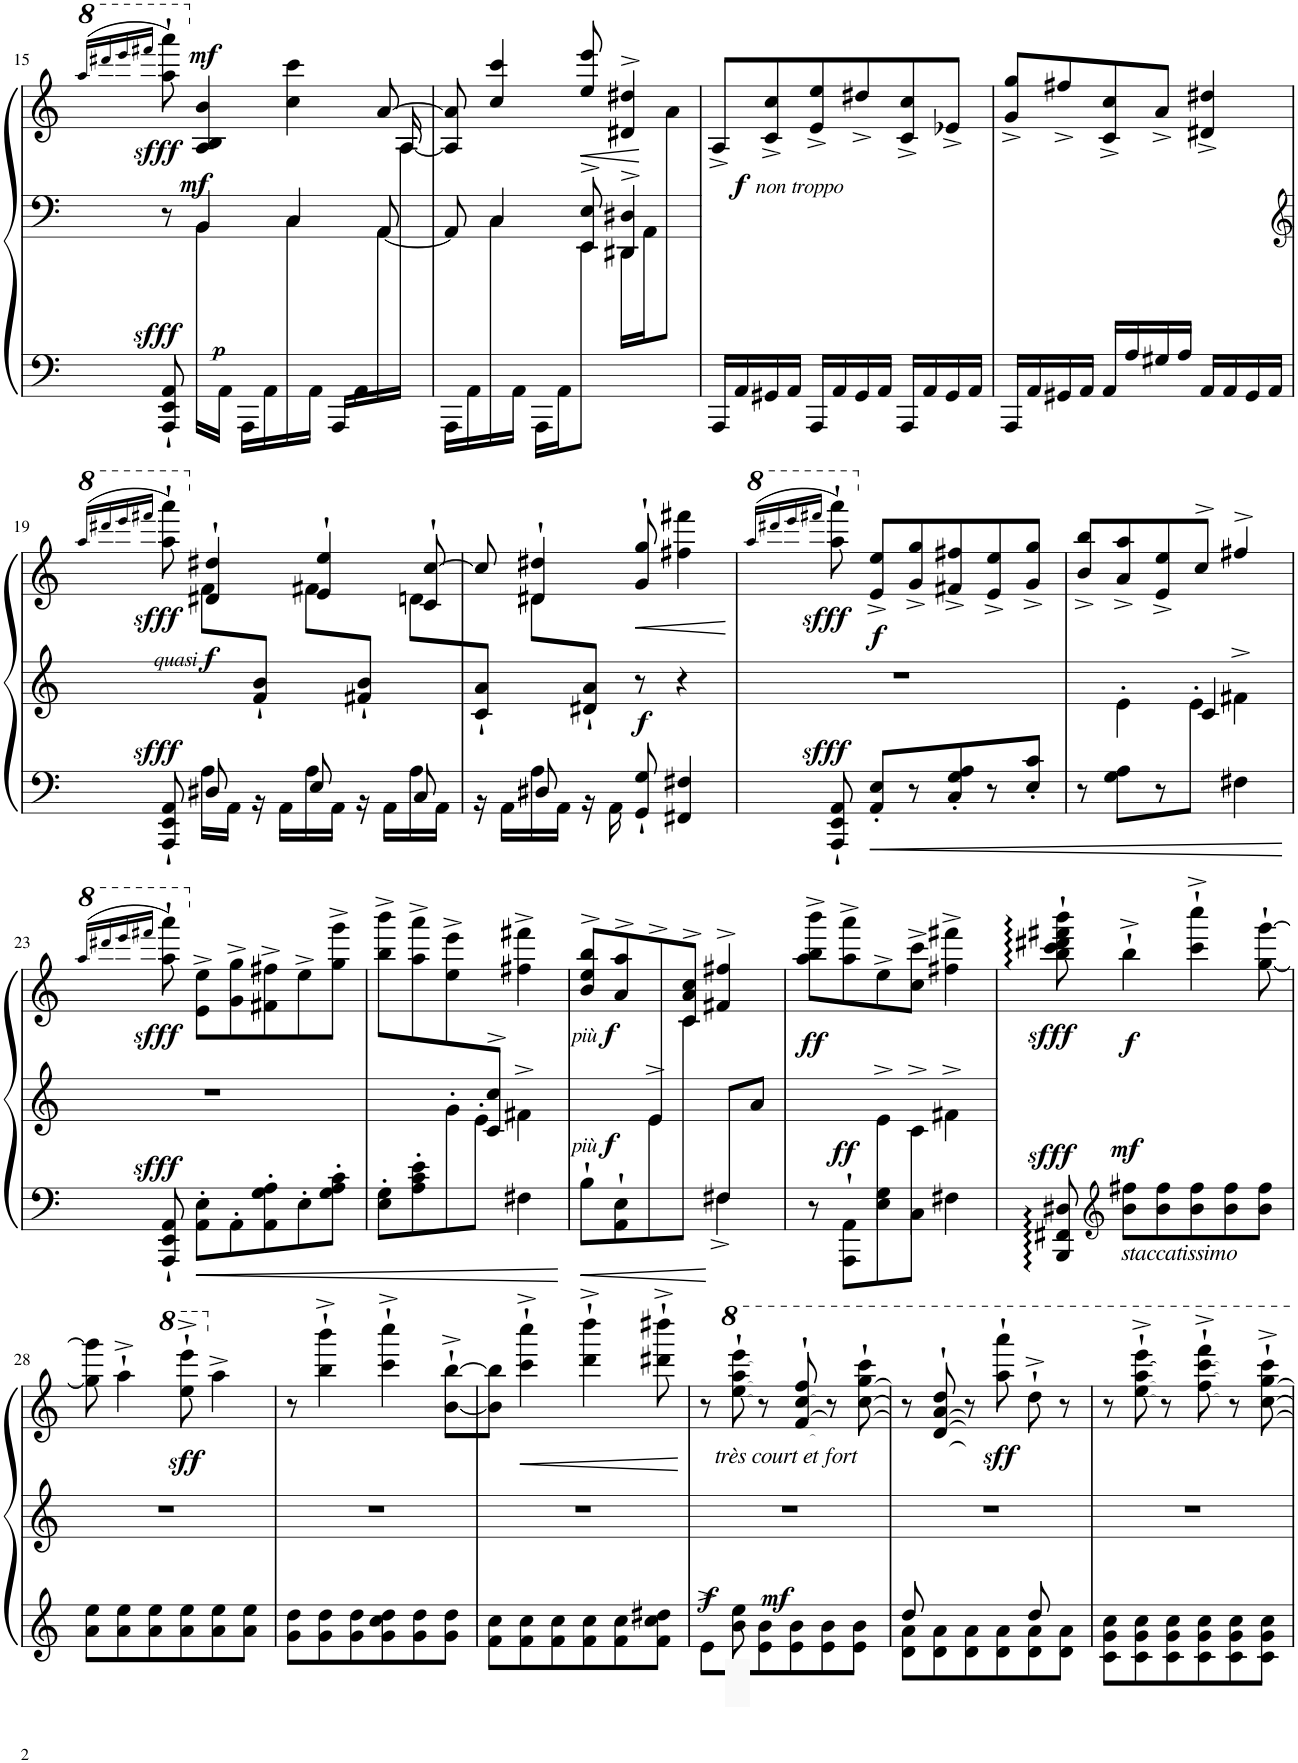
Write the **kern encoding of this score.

**kern	**kern	**kern	**dynam
*part1	*part1	*part1	*part1
*staff3	*staff2	*staff1	*staff1/2/3
*I"Piano	*	*	*
*I'Pno.	*	*	*
!!LO:PB:g=z
*clefF4	*clefF4	*clefG2	*
*k[]	*k[]	*k[]	*
*M3/4	*M3/4	*M3/4	*
=15	=15	=15	=15
.	.	(>16qaaa/LL	.
.	.	16qdddd#X/	.
.	.	16qeeee/	.
.	.	16qffff#X/JJ	.
*^	*^	*^	*
*	*	*	*^	*	*^	*
!	!	!	!	!	!	!	!	!LO:DY:a=3
!	!	!	!	!	!	!	!	!LO:DY:n=1:b
2ryy	8AAA/`< 8EE/`< 8AA/`<	8r	4ryy	8ryy	8aaa\`> 8aaaa\`>)	2ryy	8.ryy	other-dynamics other-dynamics
!	!	!	!	!	!	!	!	!LO:DY:n=2:a=2
!	!	!	!	!	!	!	!	!LO:DY:n=3:a
.	16ryy	4BB/	.	16BB\LL	4A/ 4B/ 4b/	.	.	mf mf
*	*	*	*	*	*	*v	*v	*
.	16AA\JJ	.	.	8.ryy	.	.	.
.	16AAA\LL	.	4ryy	.	.	.	.
.	16AA\	.	.	.	.	.	.
.	16ryy	4C/	.	16C\	4cc\ 4ccc\	.	.
.	16AA\JJ	.	.	4ryy	.	.	.
16AAA\LL	4ryy	.	8ryy	.	.	8.ryy	.
16AA\	.	.	.	.	.	.	.
8ryy	.	[<8AA/	16AA\	.	[8a/	.	.
*	*	*	*	*	*	*^	*
.	.	.	16ryy	16ryy	.	[<16A/	16A\JJ	.
*v	*v	*	*	*	*	*v	*v	*
=16	=16	=16	=16	=16	=16	=16
16AAA\LL	8AA/]	2ryy	8ryy	8A/] 8a/]	8ryy	.
16AA\	.	.	.	.	.	.
*	*	*	*	*v	*v	*
16ryy	4C/	.	16C\	4cc/ 4ccc/	.
16AA\JJ	.	.	8.ryy	.	.
16AAA\LL	.	.	.	.	.
16AA\J	.	.	.	.	.
!	!	!	!	!	!LO:HP:b
8ryy	8EE/^> 8E/^>	.	8EE\J	8ee/ 8eee/	<
4ryy	4DD#X/^> 4D#X/^>	16DD#\LL	4ryy	4d#X/^> 4dd#X/^>	.
.	.	16AA\J	.	.	.
*	*	*	*	*^	*
.	.	8ryy	.	.	8a\J	.
*	*v	*v	*v	*	*	*
*	*	*v	*v	*
.	.	.	[
=17	=17	=17	=17
16AAA/LL	2.r	8A^/L	.
16AA/	.	.	.
!	!	!	!LO:DY:b
!	!	!	!LO:DY:n=1:b
16GG#X/	.	8c/^ 8cc/^	f other-dynamics
16AA/JJ	.	.	.
16AAA/LL	.	8e/^ 8ee/^	.
16AA/	.	.	.
16GG#/	.	8dd#X^/	.
16AA/JJ	.	.	.
16AAA/LL	.	8c/^ 8cc/^	.
16AA/	.	.	.
16GG#/	.	8e-X^/J	.
16AA/JJ	.	.	.
=18	=18	=18	=18
16AAA/LL	2.r	8g/^ 8gg/^L	.
16AA/	.	.	.
16GG#X/	.	8ff#X^/	.
16AA/JJ	.	.	.
16AA/LL	.	8c/^ 8cc/^	.
16A/	.	.	.
16G#X/	.	8a^/J	.
16A/JJ	.	.	.
16AA/LL	.	4d#X/^ 4dd#X/^	.
16AA/	.	.	.
16GG#/	.	.	.
16AA/JJ	.	.	.
!!LO:LB:g=z
=19	=19	=19	=19
*	*clefG2	*	*
.	.	(>16qaaa/LL	.
.	.	16qdddd#X/	.
.	.	16qeeee/	.
.	.	16qffff#X/JJ	.
*^	*^	*^	*
*	*	*	*	*	*^	*
!	!	!	!	!	!	!	!LO:DY:a=3
!	!	!	!	!	!	!	!LO:DY:n=1:b
8ryy	8AAA/`< 8EE/`< 8AA/`<	8ryy	8ryy	8aaa\`> 8aaaa\`>)	8ryy	8ryy	other-dynamics other-dynamics
!	!	!	!	!	!	!	!LO:DY:n=2:b=2
!	!	!	!	!	!	!	!LO:DY:n=3:b=2
16A\LL	8D#X/	8ryy	8ryy	4d#X/`> 4dd#X/`>	2ryy	8f\L	other-dynamics f
16AA\JJ	.	.	.	.	.	.	.
16r	8ryy	8f/`< 8b/`<J	2ryy	.	.	8ryy	.
16AA\LL	.	.	.	.	.	.	.
16A\	8E/	8ryy	.	4e/`> 4ee/`>	.	8f#X\L	.
16AA\JJ	.	.	.	.	.	.	.
16r	8ryy	8f#X/`< 8b/`<J	.	.	.	8ryy	.
16AA\LL	.	.	.	.	.	.	.
16A\	8C/	8ryy	.	8c/`> [8cc/`>	8ryy	8dn\L	.
16AA\JJ	.	.	.	.	.	.	.
*	*	*v	*v	*	*	*	*
*	*	*	*	*v	*v	*
=20	=20	=20	=20	=20	=20
16r	8ryy	8c/`< 8a/`<J	8cc/]	8ryy	.
16AA\LL	.	.	.	.	.
16A\	8D#X/	8ryy	4d#X/`> 4dd#X/`>	8d#\L	.
16AA\JJ	.	.	.	.	.
16r	2ryy	8d#X/`< 8a/`<J	.	2ryy	.
16AA\	.	.	.	.	.
!	!	!	!	!	!LO:HP:b
!	!	!	!	!	!LO:DY:n=1:a=3
8GG/`< 8G/`<	.	8r	8g/`> 8gg/`>	.	< f
4FF#X/ 4F#X/	.	4r	4ff#X\ 4fff#X\	.	.
*v	*v	*	*v	*v	*
.	.	.	[
=21	=21	=21	=21
.	.	(>16qaaa/LL	.
.	.	16qdddd#X/	.
.	.	16qeeee/	.
.	.	16qffff#X/JJ	.
*^	*	*^	*
!	!	!	!	!	!LO:DY:a=3
!	!	!	!	!	!LO:DY:n=1:b
8ryy	8AAA/`< 8EE/`< 8AA/`<	2.r	8aaa\`> 8aaaa\`>)	8ryy	other-dynamics other-dynamics
!	!	!	!	!	!LO:DY:n=2:b
2ryy	8AA/' 8E/'L	.	8e/^ 8ee/^L	2ryy	f
.	8r	.	8g/^ 8gg/^	.	.
.	8C/' 8G/' 8A/'	.	8f#X/^ 8ff#X/^	.	.
.	8r	.	8e/^ 8ee/^	.	.
8ryy	8E/' 8c/'J	.	8g/^ 8gg/^J	8ryy	.
*v	*v	*	*v	*v	*
=22	=22	=22	=22
*	*^	*	*
*	*	*^	*	*
8r	4.ryy	8ryy	4.ryy	8b/^ 8bb/^L	.
8G\ 8A\L	.	8e'>\	.	8a/^ 8aa/^	.
8r	.	4ryy	.	8e/^ 8ee/^	.
8ryy	8c/	.	8e'\J	8cc^>/J	.
4F#X\	4ryy	4f#X^>\	4ryy	4ff#X^>/	.
*	*v	*v	*v	*	*
!!LO:LB:g=z
=23	=23	=23	=23
.	.	(>16qaaa/LL	.
.	.	16qdddd#X/	.
.	.	16qeeee/	.
.	.	16qffff#X/JJ	.
*^	*	*^	*
!	!	!	!	!	!LO:DY:a=3
!	!	!	!	!	!LO:DY:n=1:b
8ryy	8AAA/`< 8EE/`< 8AA/`<	2.r	8aaa\`> 8aaaa\`>)	8ryy	other-dynamics other-dynamics
2ryy	8AA\' 8E\'L	.	8e\^> 8ee\^>L	2ryy	.
.	8AA'\	.	8g\^> 8gg\^>	.	.
.	8AA\' 8G\' 8A\'	.	8f#X\^> 8ff#X\^>	.	.
.	8E'\	.	8ee^>\	.	.
8ryy	8G\' 8A\' 8c\'J	.	8gg\^> 8ggg\^>J	8ryy	.
*v	*v	*	*v	*v	*
=24	=24	=24	=24
*	*^	*	*
*	*	*^	*	*
8E\' 8G\'L	4.ryy	2ryy	4ryy	8bb\^> 8bbb\^>L	.
8A\' 8c\' 8e\'	.	.	.	8aa\^> 8aaa\^>	.
4ryy	.	.	8g'\	8ee\^> 8eee\^>	.
.	8c/^> 8cc/^>J	.	8e'\J	8ryy	.
4F#X\	4ryy	4f#X^\	4ryy	4ff#X\^ 4fff#X\^	.
=25	=25	=25	=25	=25	=25
*^	*	*	*	*^	*
!	!	!	!	!	!	!	!LO:DY:b=2
!	!	!	!	!	!	!	!LO:DY:n=1:b=2
!	!	!	!	!	!	!	!LO:DY:n=2:b
!	!	!	!	!	!	!	!LO:DY:n=3:b
*	*	*	*v	*v	*	*	*
8B`>\L	2ryy	4ryy	4ryy	8b/^> 8ee/^> 8bb/^>L	4.ryy	other-dynamics f other-dynamics f
8AA\`> 8E\`>	.	.	.	8a/^> 8aa/^>	.	.
4ryy	.	8e^>/	8e^>\	8ryy	.	.
.	.	4.ryy	4ryy	8c/^> 8a/^> 8cc/^>J	8c\J	.
8F#X/L	4F#^<\	.	.	4f#X/^> 4ff#X/^>	4ryy	.
8ryy	.	.	8a/J	.	.	.
*v	*v	*	*	*v	*v	*
=26	=26	=26	=26	=26
!	!	!	!	!LO:DY:b
*	*v	*v	*	*
8r	4ryy	8aa\^> 8bb\^> 8bbb\^>L	ff
!	!	!	!LO:DY:a=3
8AAA\`> 8AA\`>L	.	8aa\^> 8aaa\^>	ff
8E\ 8G\	8e^\L	8ee^\	.
8C\J	8c^\J	8cc\^> 8ccc\^>J	.
4F#X\	4f#X^\	4ff#X\^> 4fff#X\^>	.
=27	=27	=27	=27
!	!	!	!LO:DY:a=3
!	!	!	!LO:DY:n=1:b
8BBB/: 8FF#X/: 8D#X/:	2.r	8bb\:` 8ccc\:` 8ddd#X\:` 8fff#X\:` 8bbb\:`	other-dynamics other-dynamics
*clefG2	*	*	*
!LO:TX:b:i:t=staccatissimo	!	!	!
!	!	!	!LO:DY:n=2:a=3
!	!	!	!LO:DY:n=3:b
8b\ 8ff#X\L	.	4bb`^\	mf f
8b\ 8ff#\	.	.	.
8b\ 8ff#\	.	4ccc\`^ 4cccc\`^	.
8b\ 8ff#\	.	.	.
8b\ 8ff#\J	.	[8gg\` [8ggg\`	.
!!LO:LB:g=z
=28	=28	=28	=28
8a\ 8ee\L	2.r	8gg\] 8ggg\]	.
8a\ 8ee\	.	4aa`^\	.
8a\ 8ee\	.	.	.
*	*	*8va	*
!	!	!	!LO:DY:b
8a\ 8ee\	.	8eee\`^ 8eeee\`^	other-dynamics
*	*	*X8va	*
8a\ 8ee\	.	4aa^\	.
8a\ 8ee\J	.	.	.
=29	=29	=29	=29
8g\ 8dd\L	2.r	8r	.
8g\ 8dd\	.	4bb\`^ 4bbb\`^	.
8g\ 8dd\	.	.	.
8g\ 8cc\ 8dd\	.	4ccc\`^ 4cccc\`^	.
8g\ 8dd\	.	.	.
8g\ 8dd\J	.	[8b\`^ [8bb\`^L	.
=30	=30	=30	=30
8f\ 8cc\L	2.r	8b\] 8bb\]J	.
!	!	!	!LO:HP:b
8f\ 8cc\	.	4ccc\`^ 4cccc\`^	<
8f\ 8cc\	.	.	.
8f\ 8cc\	.	4ddd\`^ 4dddd\`^	.
8f\ 8cc\	.	.	.
8f\ 8cc\ 8dd#X\J	.	8ddd#X\`^ 8dddd#X\`^	.
.	.	.	[
=31	=31	=31	=31
*^	*	*	*
!	!	!	!	!LO:DY:a=3
8e^>\L	8ryy	2.r	8r	f
!	!	!	!LO:TX:b:i:t=très court et fort	!
8ryy	8b\ 8ee\	.	8eee\` 8aaa\` 8eeee\`	.
!	!	!	!	!LO:DY:a=3
8e\ 8b\	2ryy	.	8r	mf
8e\ 8b\	.	.	8ff/`> 8ccc/`> 8fff/`>	.
8e\ 8b\	.	.	8r	.
8e\ 8b\J	.	.	8ccc\` 8ggg\` 8cccc\`	.
=32	=32	=32	=32	=32
8d\ 8a\L	8dd/	2.r	8r	.
8d\ 8a\	4.ryy	.	8dd/`> 8aa/`> 8ddd/`>	.
8d\ 8a\	.	.	8r	.
!	!	!	!	!LO:DY:b
8d\ 8a\	.	.	8aaa\` 8aaaa\`	other-dynamics
8d\ 8a\	8dd/	.	8ddd`^\	.
8d\ 8a\J	8ryy	.	8r	.
*v	*v	*	*	*
=33	=33	=33	=33
8c\ 8g\ 8cc\L	2.r	8r	.
8c\ 8g\ 8cc\	.	8eee\`^ 8aaa\`^ 8eeee\`^	.
8c\ 8g\ 8cc\	.	8r	.
8c\ 8g\ 8cc\	.	8fff\`^ 8cccc\`^ 8ffff\`^	.
8c\ 8g\ 8cc\	.	8r	.
8c\ 8g\ 8cc\J	.	8ccc\`^ 8ggg\`^ 8cccc\`^	.
=	=	=	=
*-	*-	*-	*-
